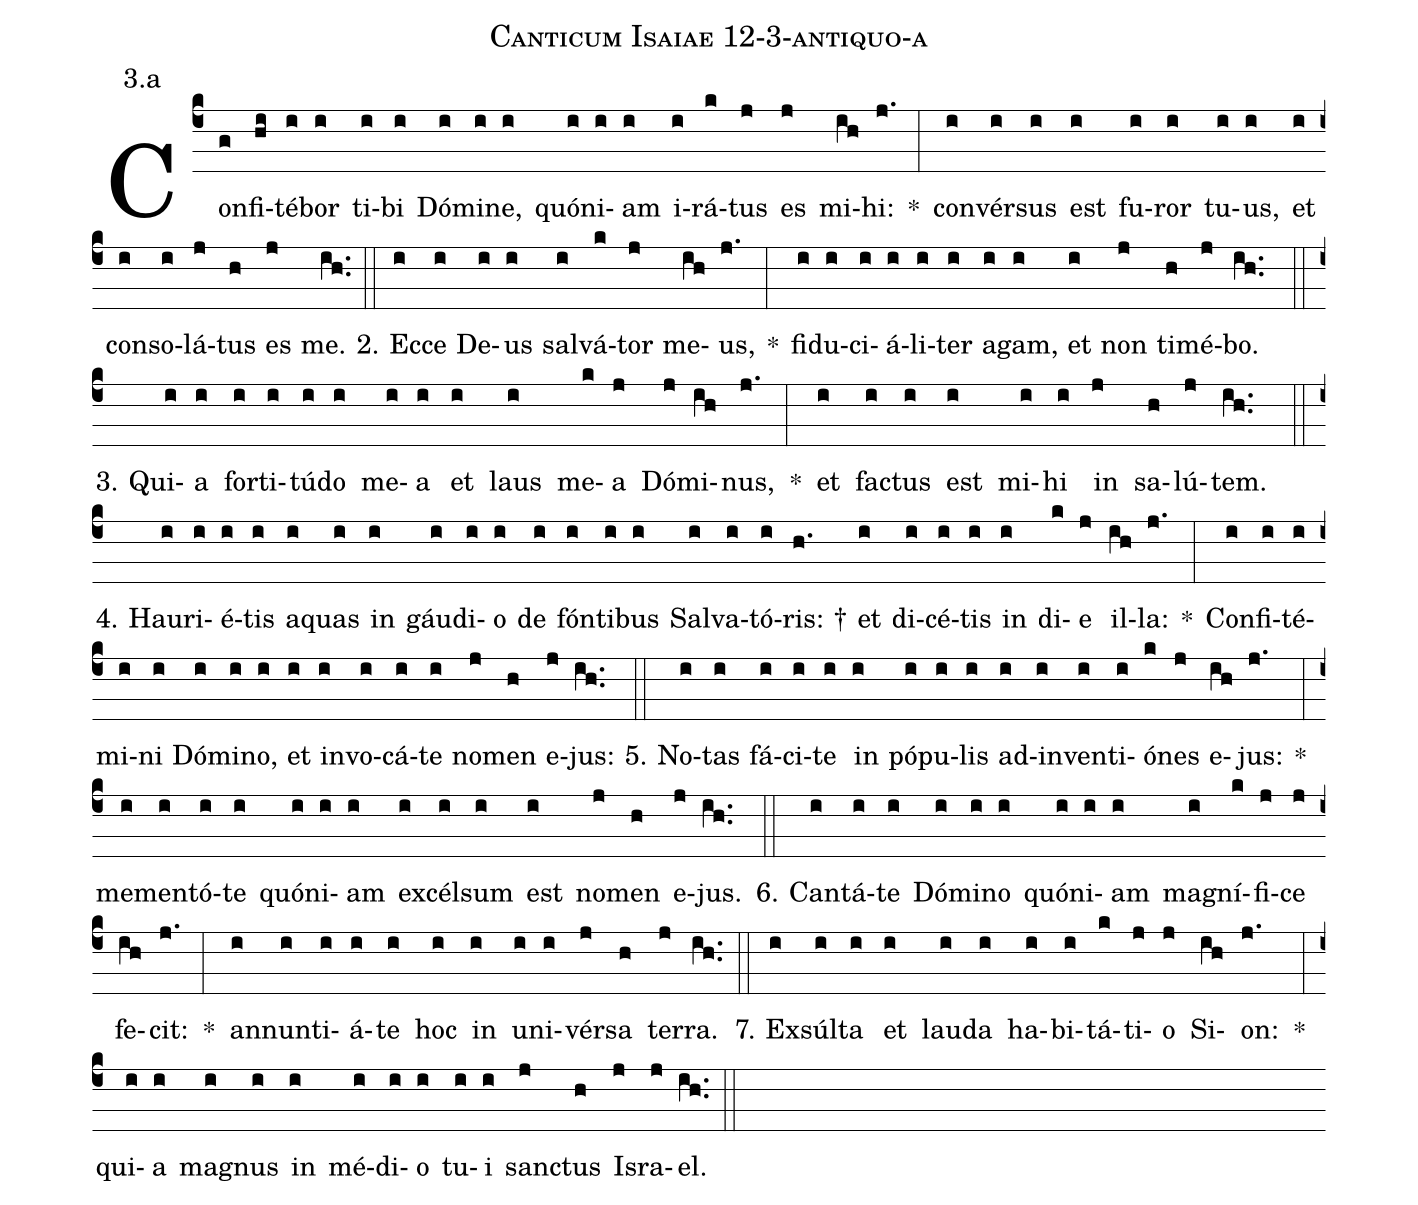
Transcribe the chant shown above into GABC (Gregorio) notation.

name: Canticum Isaiae 12-3-antiquo-a;
annotation: 3.a;
%%
(c4)Con(g)fi(hi)té(i)bor(i) ti(i)bi(i) Dó(i)mi(i)ne,(i) quón(i)i(i)am(i) i(i)rá(k)tus(j) es(j) mi(ih)hi:(j.) *(:) con(i)vér(i)sus(i) est(i) fu(i)ror(i) tu(i)us,(i) et(i) con(i)so(i)lá(j)tus(h) es(j) me.(ih..) (::)
2. Ec(i)ce(i) De(i)us(i) sal(i)vá(k)tor(j) me(ih)us,(j.) *(:) fi(i)du(i)ci(i)á(i)li(i)ter(i) a(i)gam,(i) et(i) non(j) ti(h)mé(j)bo.(ih..) (::)
3. Qui(i)a(i) for(i)ti(i)tú(i)do(i) me(i)a(i) et(i) laus(i) me(k)a(j) Dó(j)mi(ih)nus,(j.) *(:) et(i) fac(i)tus(i) est(i) mi(i)hi(i) in(j) sa(h)lú(j)tem.(ih..) (::)
4. Hau(i)ri(i)é(i)tis(i) a(i)quas(i) in(i) gáu(i)di(i)o(i) de(i) fón(i)ti(i)bus(i) Sal(i)va(i)tó(i)ris: †(h.) et(i) di(i)cé(i)tis(i) in(i) di(k)e(j) il(ih)la:(j.) *(:) Con(i)fi(i)té(i)mi(i)ni(i) Dó(i)mi(i)no,(i) et(i) in(i)vo(i)cá(i)te(i) no(j)men(h) e(j)jus:(ih..) (::)
5. No(i)tas(i) fá(i)ci(i)te(i) in(i) pó(i)pu(i)lis(i) ad(i)in(i)ven(i)ti(i)ó(k)nes(j) e(ih)jus:(j.) *(:) me(i)men(i)tó(i)te(i) quón(i)i(i)am(i) ex(i)cél(i)sum(i) est(i) no(j)men(h) e(j)jus.(ih..) (::)
6. Can(i)tá(i)te(i) Dó(i)mi(i)no(i) quón(i)i(i)am(i) ma(i)gní(k)fi(j)ce(j) fe(ih)cit:(j.) *(:) an(i)nun(i)ti(i)á(i)te(i) hoc(i) in(i) u(i)ni(i)vér(j)sa(h) ter(j)ra.(ih..) (::)
7. Ex(i)súl(i)ta(i) et(i) lau(i)da(i) ha(i)bi(i)tá(k)ti(j)o(j) Si(ih)on:(j.) *(:) qui(i)a(i) ma(i)gnus(i) in(i) mé(i)di(i)o(i) tu(i)i(i) sanc(j)tus(h) Is(j)ra(j)el.(ih..) (::)
